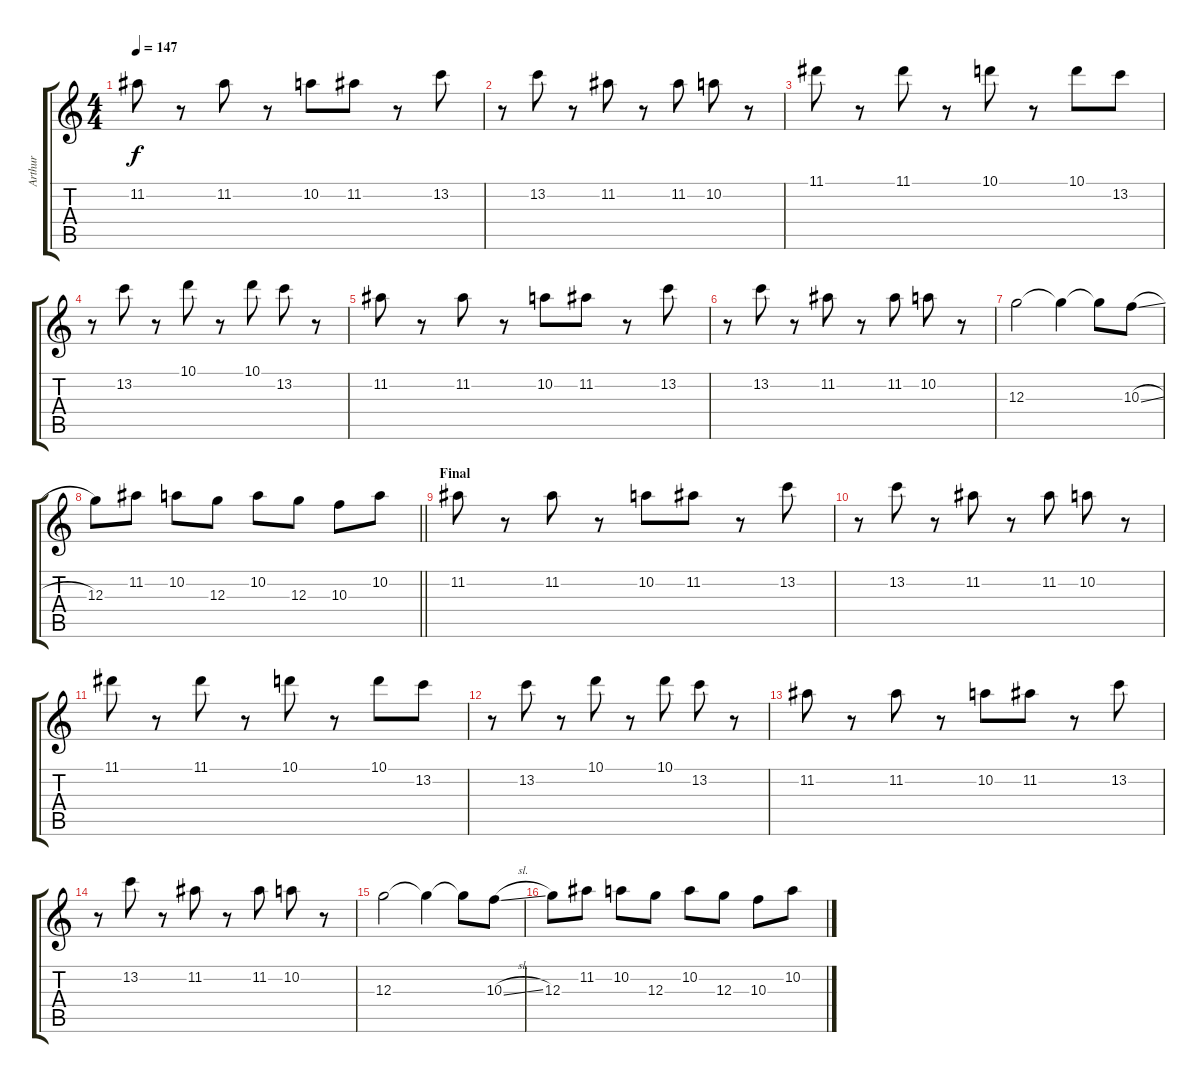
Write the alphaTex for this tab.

\track ("Arthur" "Arthur") {instrument distortionguitar}
\staff {score tabs}
\tuning (E4 B3 G3 D3 A2 E2) {hide}
\ts (4 4)
\tempo 147
\clef g2
\ks c
11.2.8{dy f} r.8 11.2.8 r.8 10.2.8 11.2.8 r.8 13.2.8 |
r.8 13.2.8 r.8 11.2.8 r.8 11.2.8 10.2.8 r.8 |
11.1.8 r.8 11.1.8 r.8 10.1.8 r.8 10.1.8 13.2.8 |
r.8 13.2.8 r.8 10.1.8 r.8 10.1.8 13.2.8 r.8 |
11.2.8 r.8 11.2.8 r.8 10.2.8 11.2.8 r.8 13.2.8 |
r.8 13.2.8 r.8 11.2.8 r.8 11.2.8 10.2.8 r.8 |
12.3.2 12.3{t}.4 12.3{t}.8 10.3{sl}.8 |
\barLineRight lightlight
12.3.8 11.2.8 10.2.8 12.3.8 10.2.8 12.3.8 10.3.8 10.2.8 |
\section ("" "Final")
11.2.8 r.8 11.2.8 r.8 10.2.8 11.2.8 r.8 13.2.8 |
r.8 13.2.8 r.8 11.2.8 r.8 11.2.8 10.2.8 r.8 |
11.1.8 r.8 11.1.8 r.8 10.1.8 r.8 10.1.8 13.2.8 |
r.8 13.2.8 r.8 10.1.8 r.8 10.1.8 13.2.8 r.8 |
11.2.8 r.8 11.2.8 r.8 10.2.8 11.2.8 r.8 13.2.8 |
r.8 13.2.8 r.8 11.2.8 r.8 11.2.8 10.2.8 r.8 |
12.3.2 12.3{t}.4 12.3{t}.8 10.3{sl}.8 |
12.3.8 11.2.8 10.2.8 12.3.8 10.2.8 12.3.8 10.3.8 10.2.8
